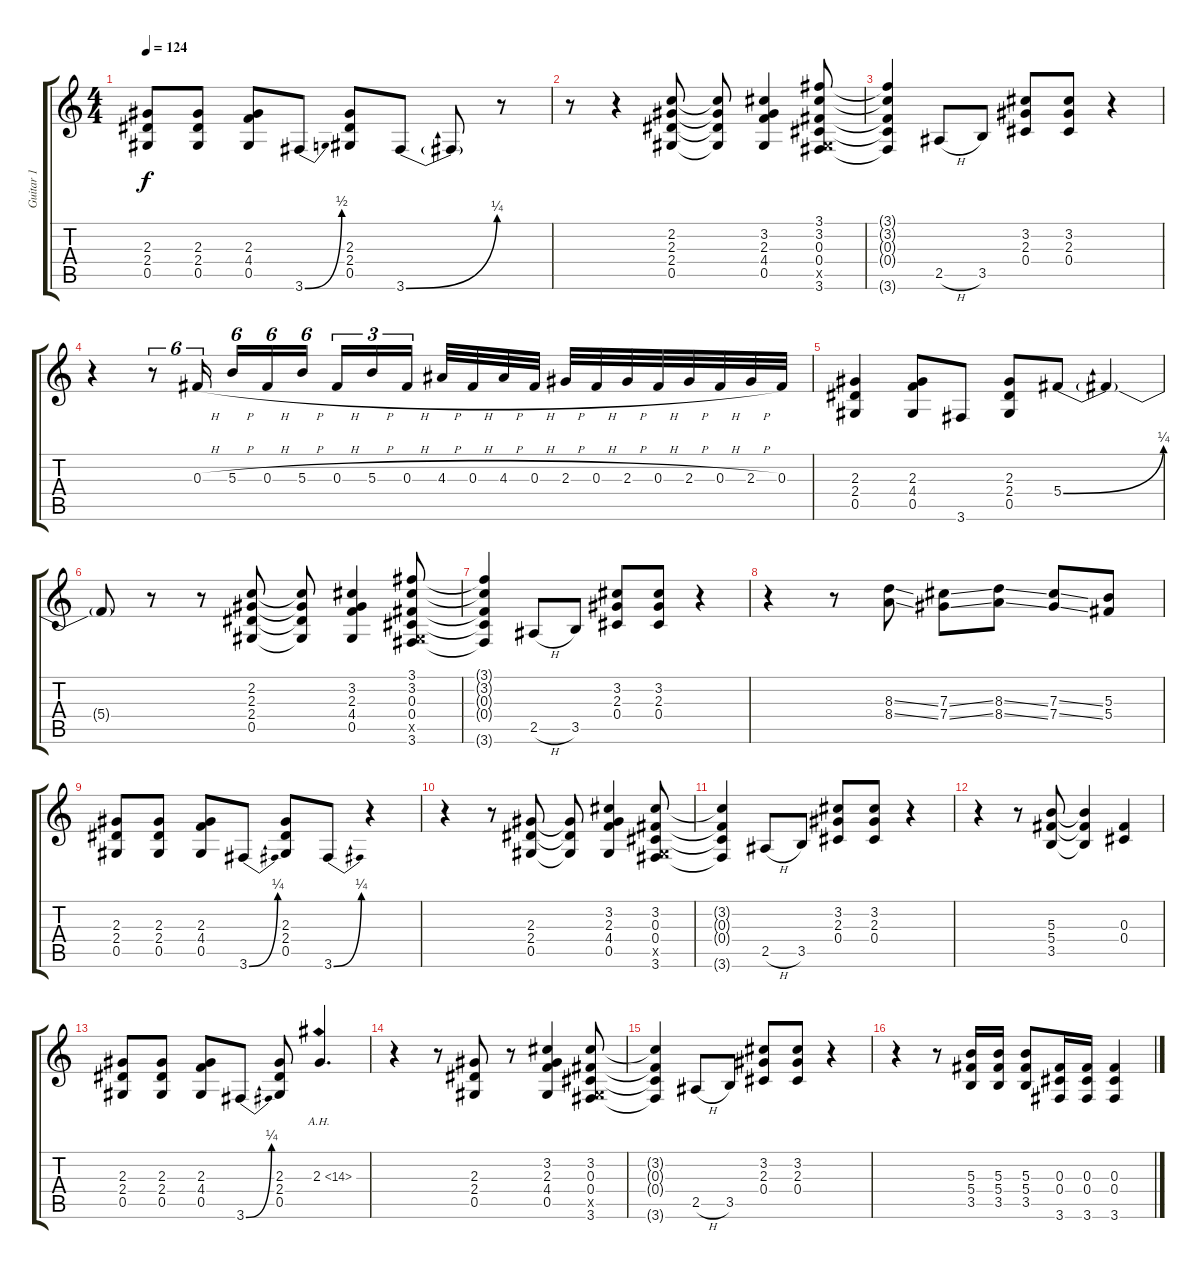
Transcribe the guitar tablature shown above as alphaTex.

\track ("Guitar 1" "Guitar 1") {instrument overdrivenguitar}
\staff {score tabs}
\tuning (Eb4 Bb3 Gb3 Db3 Ab2 Eb2) {hide}
\ts (4 4)
\tempo 124
\clef g2
\ks c
(2.3 2.4 0.5).8{dy f} (2.3 2.4 0.5).8 (2.3 4.4 0.5).8 3.6{be (bend 0 0 60 2)}.8 (2.3 2.4 0.5).8 3.6{be (bend 0 0 60 1)}.8 3.6{t}.8 r.8 |
r.8 r.4 (2.2 2.3 2.4 0.5).8 (2.2{t} 2.3{t} 2.4{t} 0.5{t}).8 (3.2 2.3 4.4 0.5).4 (3.1 3.2 0.3 0.4 0.5{x} 3.6).8 |
(3.1{t} 3.2{t} 0.3{t} 0.4{t} 3.6{t}).4 2.5{h}.8 3.5.8 (3.2 2.3 0.4).8 (3.2 2.3 0.4).8 r.4 |
r.4 r.8{tu (6 4)} 0.3{h}.16{tu (6 4) beam splitsecondary} 5.3{h}.16{tu (6 4)} 0.3{h}.16{tu (6 4)} 5.3{h}.16{tu (6 4)} 0.3{h}.16{tu (3 2)} 5.3{h}.16{tu (3 2)} 0.3{h}.16{tu (3 2) beam splitsecondary} 4.3{h}.32 0.3{h}.32 4.3{h}.32 0.3{h}.32 2.3{h}.32 0.3{h}.32 2.3{h}.32 0.3{h}.32 2.3{h}.32 0.3{h}.32 2.3{h}.32 0.3.32 |
(2.3 2.4 0.5).4 (2.3 4.4 0.5).8 3.6.8 (2.3 2.4 0.5).8 5.4{be (bend 0 0 60 1)}.8 5.4{t}.4 |
5.4{t}.8 r.8 r.8 (2.2 2.3 2.4 0.5).8 (2.2{t} 2.3{t} 2.4{t} 0.5{t}).8 (3.2 2.3 4.4 0.5).4 (3.1 3.2 0.3 0.4 0.5{x} 3.6).8 |
(3.1{t} 3.2{t} 0.3{t} 0.4{t} 3.6{t}).4 2.5{h}.8 3.5.8 (3.2 2.3 0.4).8 (3.2 2.3 0.4).8 r.4 |
r.4 r.8 (8.3{ss} 8.4{ss}).8 (7.3{ss} 7.4{ss}).8 (8.3{ss} 8.4{ss}).8 (7.3{ss} 7.4{ss}).8 (5.3 5.4).8 |
(2.3 2.4 0.5).8 (2.3 2.4 0.5).8 (2.3 4.4 0.5).8 3.6{be (bend 0 0 60 1)}.8 (2.3 2.4 0.5).8 3.6{be (bend 0 0 60 1)}.8 r.4 |
r.4 r.8 (2.3 2.4 0.5).8 (2.3{t} 2.4{t} 0.5{t}).8 (3.2 2.3 4.4 0.5).4 (3.2 0.3 0.4 0.5{x} 3.6).8 |
(3.2{t} 0.3{t} 0.4{t} 3.6{t}).4 2.5{h}.8 3.5.8 (3.2 2.3 0.4).8 (3.2 2.3 0.4).8 r.4 |
r.4 r.8 (5.3 5.4 3.5).8 (5.3{t} 5.4{t} 3.5{t}).4 (0.3 0.4).4 |
(2.3 2.4 0.5).8 (2.3 2.4 0.5).8 (2.3 4.4 0.5).8 3.6{be (bend 0 0 60 1)}.8 (2.3 2.4 0.5).8 2.3{ah 12}.4{d} |
r.4 r.8 (2.3 2.4 0.5).8 r.8 (3.2 2.3 4.4 0.5).4 (3.2 0.3 0.4 0.5{x} 3.6).8 |
(3.2{t} 0.3{t} 0.4{t} 3.6{t}).4 2.5{h}.8 3.5.8 (3.2 2.3 0.4).8 (3.2 2.3 0.4).8 r.4 |
r.4 r.8 (5.3 5.4 3.5).16 (5.3 5.4 3.5).16 (5.3 5.4 3.5).8 (0.3 0.4 3.6).16 (0.3 0.4 3.6).16 (0.3 0.4 3.6).4
